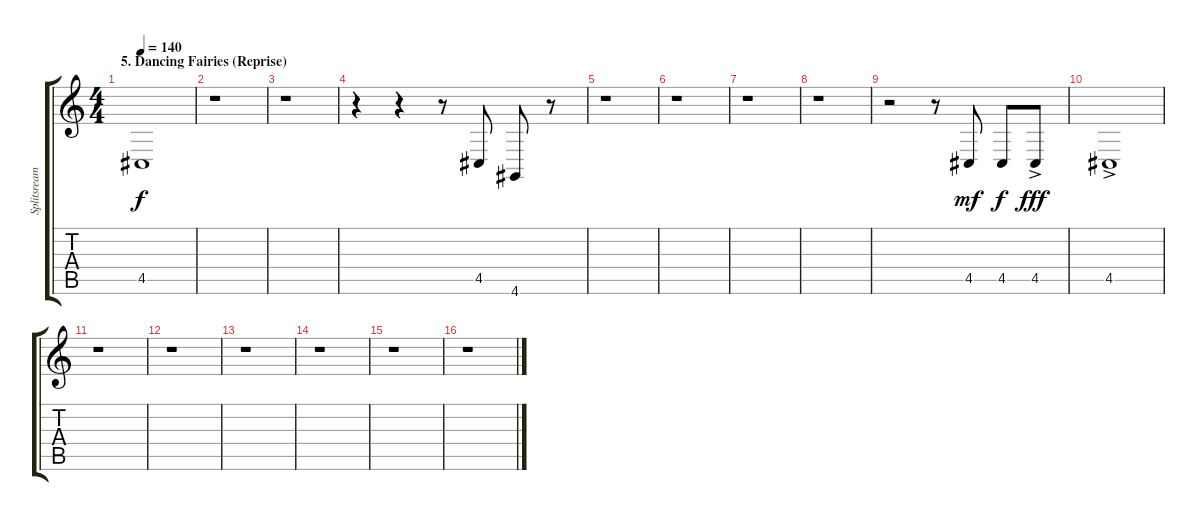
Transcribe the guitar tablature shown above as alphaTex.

\track ("Splitsream" "Splitsream") {instrument timpani}
\staff {score tabs}
\tuning (E4 B3 G3 D3 A2 E2) {hide}
\ts (4 4)
\section ("" "5. Dancing Fairies (Reprise)")
\tempo 140
\clef g2
\ks c
4.5.1{dy f} |
r.1 |
r.1 |
r.4 r.4 r.8 4.5.8 4.6.8 r.8 |
r.1 |
r.1 |
r.1 |
r.1 |
r.2 r.8 4.5.8{dy mf} 4.5.8{dy f} 4.5{ac}.8{dy fff} |
4.5{ac}.1 |
r.1 |
r.1 |
r.1 |
r.1 |
r.1 |
r.1
